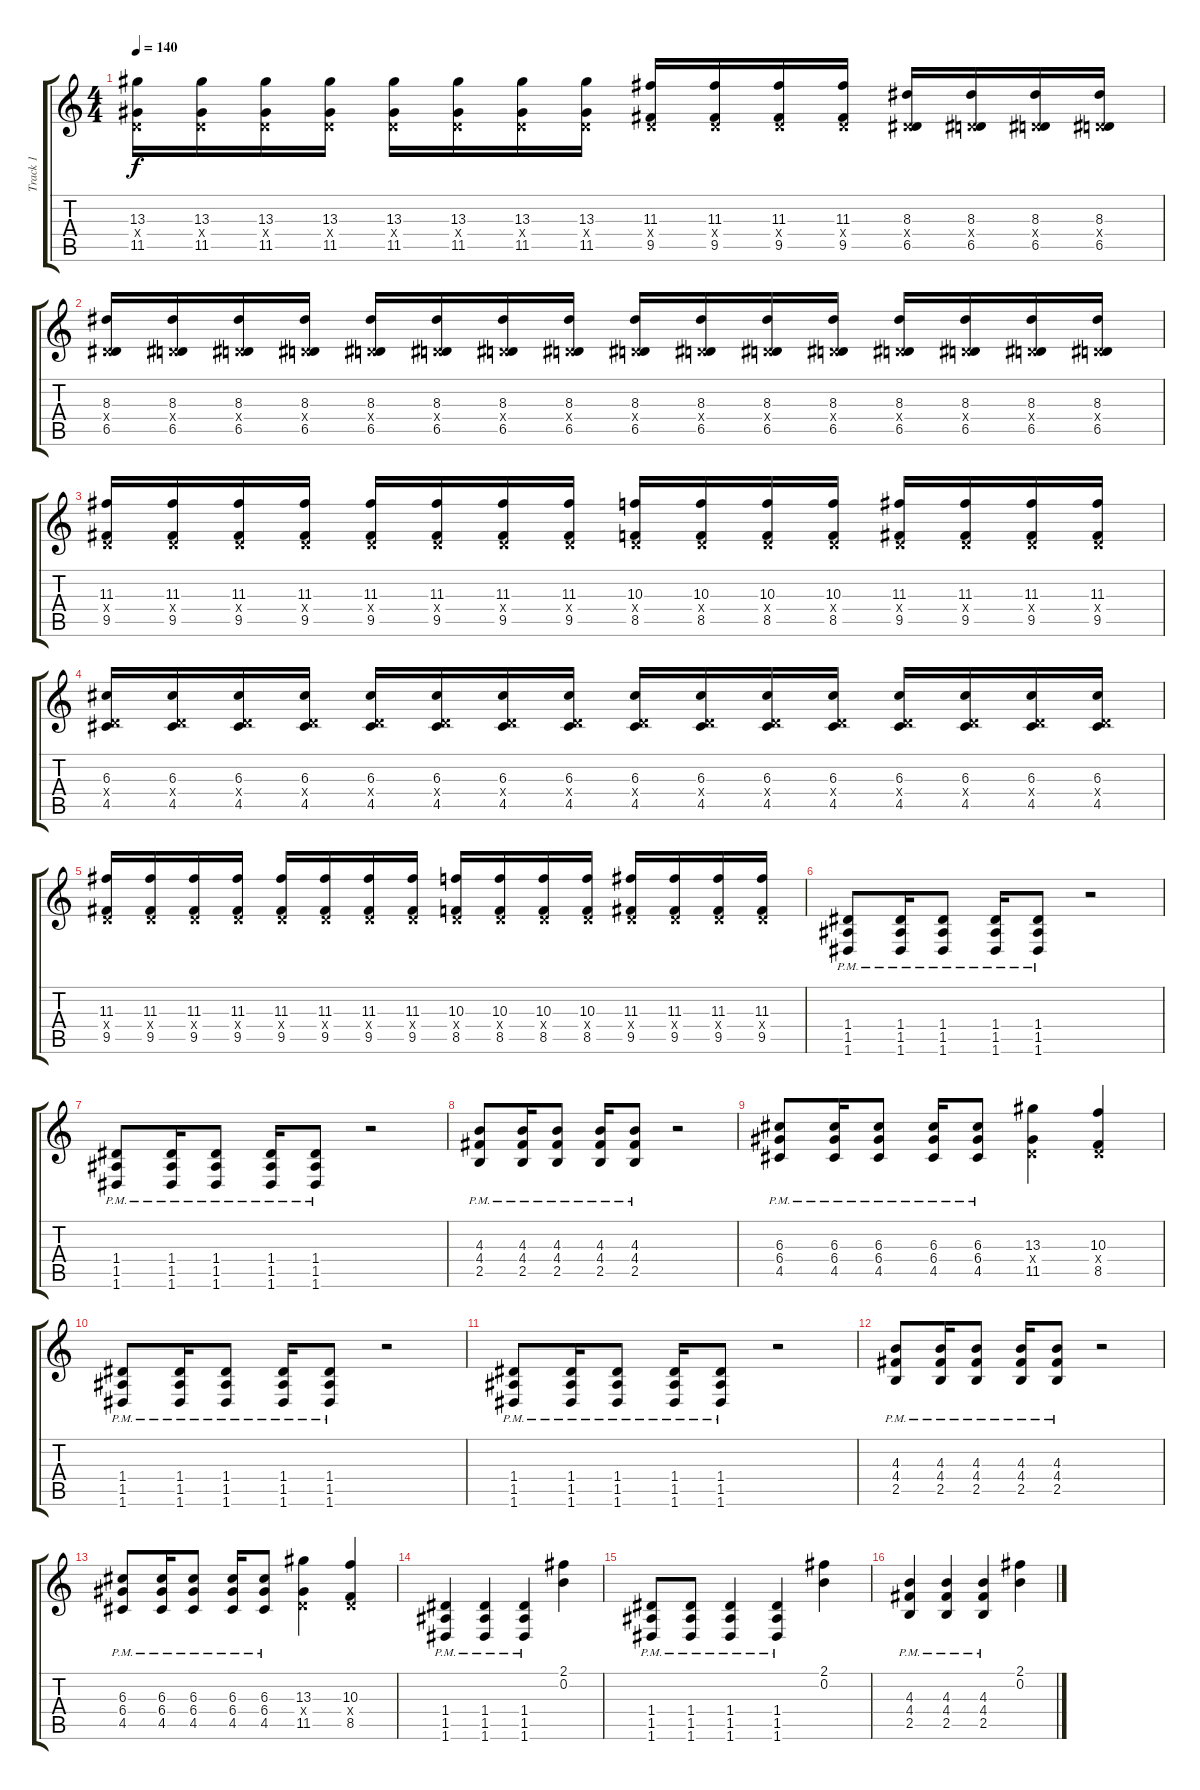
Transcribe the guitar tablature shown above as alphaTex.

\track ("Track 1" "Track 1") {instrument distortionguitar}
\staff {score tabs}
\tuning (E4 B3 G3 D3 A2 D2) {hide}
\ts (4 4)
\tempo 140
\clef g2
\ks c
(13.3 0.4{x} 11.5).16{dy f} (13.3 0.4{x} 11.5).16 (13.3 0.4{x} 11.5).16 (13.3 0.4{x} 11.5).16 (13.3 0.4{x} 11.5).16 (13.3 0.4{x} 11.5).16 (13.3 0.4{x} 11.5).16 (13.3 0.4{x} 11.5).16 (11.3 0.4{x} 9.5).16 (11.3 0.4{x} 9.5).16 (11.3 0.4{x} 9.5).16 (11.3 0.4{x} 9.5).16 (8.3 0.4{x} 6.5).16 (8.3 0.4{x} 6.5).16 (8.3 0.4{x} 6.5).16 (8.3 0.4{x} 6.5).16 |
(8.3 0.4{x} 6.5).16 (8.3 0.4{x} 6.5).16 (8.3 0.4{x} 6.5).16 (8.3 0.4{x} 6.5).16 (8.3 0.4{x} 6.5).16 (8.3 0.4{x} 6.5).16 (8.3 0.4{x} 6.5).16 (8.3 0.4{x} 6.5).16 (8.3 0.4{x} 6.5).16 (8.3 0.4{x} 6.5).16 (8.3 0.4{x} 6.5).16 (8.3 0.4{x} 6.5).16 (8.3 0.4{x} 6.5).16 (8.3 0.4{x} 6.5).16 (8.3 0.4{x} 6.5).16 (8.3 0.4{x} 6.5).16 |
(11.3 0.4{x} 9.5).16 (11.3 0.4{x} 9.5).16 (11.3 0.4{x} 9.5).16 (11.3 0.4{x} 9.5).16 (11.3 0.4{x} 9.5).16 (11.3 0.4{x} 9.5).16 (11.3 0.4{x} 9.5).16 (11.3 0.4{x} 9.5).16 (10.3 0.4{x} 8.5).16 (10.3 0.4{x} 8.5).16 (10.3 0.4{x} 8.5).16 (10.3 0.4{x} 8.5).16 (11.3 0.4{x} 9.5).16 (11.3 0.4{x} 9.5).16 (11.3 0.4{x} 9.5).16 (11.3 0.4{x} 9.5).16 |
(6.3 0.4{x} 4.5).16 (6.3 0.4{x} 4.5).16 (6.3 0.4{x} 4.5).16 (6.3 0.4{x} 4.5).16 (6.3 0.4{x} 4.5).16 (6.3 0.4{x} 4.5).16 (6.3 0.4{x} 4.5).16 (6.3 0.4{x} 4.5).16 (6.3 0.4{x} 4.5).16 (6.3 0.4{x} 4.5).16 (6.3 0.4{x} 4.5).16 (6.3 0.4{x} 4.5).16 (6.3 0.4{x} 4.5).16 (6.3 0.4{x} 4.5).16 (6.3 0.4{x} 4.5).16 (6.3 0.4{x} 4.5).16 |
(11.3 0.4{x} 9.5).16 (11.3 0.4{x} 9.5).16 (11.3 0.4{x} 9.5).16 (11.3 0.4{x} 9.5).16 (11.3 0.4{x} 9.5).16 (11.3 0.4{x} 9.5).16 (11.3 0.4{x} 9.5).16 (11.3 0.4{x} 9.5).16 (10.3 0.4{x} 8.5).16 (10.3 0.4{x} 8.5).16 (10.3 0.4{x} 8.5).16 (10.3 0.4{x} 8.5).16 (11.3 0.4{x} 9.5).16 (11.3 0.4{x} 9.5).16 (11.3 0.4{x} 9.5).16 (11.3 0.4{x} 9.5).16 |
(1.4 1.5 1.6{pm}).8 (1.4 1.5 1.6{pm}).16 (1.4 1.5 1.6{pm}).8 (1.4 1.5 1.6{pm}).16 (1.4 1.5 1.6{pm}).8 r.2 |
(1.4 1.5 1.6{pm}).8 (1.4 1.5 1.6{pm}).16 (1.4 1.5 1.6{pm}).8 (1.4 1.5 1.6{pm}).16 (1.4 1.5 1.6{pm}).8 r.2 |
(4.3 4.4 2.5{pm}).8 (4.3 4.4 2.5{pm}).16 (4.3 4.4 2.5{pm}).8 (4.3 4.4 2.5{pm}).16 (4.3 4.4 2.5{pm}).8 r.2 |
(6.3 6.4 4.5{pm}).8 (6.3 6.4 4.5{pm}).16 (6.3 6.4 4.5{pm}).8 (6.3 6.4 4.5{pm}).16 (6.3 6.4 4.5{pm}).8 (13.3 0.4{x} 11.5).4 (10.3 0.4{x} 8.5).4 |
(1.4 1.5{pm} 1.6).8 (1.4 1.5{pm} 1.6).16 (1.4 1.5{pm} 1.6).8 (1.4 1.5{pm} 1.6).16 (1.4 1.5{pm} 1.6).8 r.2 |
(1.4 1.5{pm} 1.6).8 (1.4 1.5{pm} 1.6).16 (1.4 1.5{pm} 1.6).8 (1.4 1.5{pm} 1.6).16 (1.4 1.5{pm} 1.6).8 r.2 |
(4.3 4.4 2.5{pm}).8 (4.3 4.4 2.5{pm}).16 (4.3 4.4 2.5{pm}).8 (4.3 4.4 2.5{pm}).16 (4.3 4.4 2.5{pm}).8 r.2 |
(6.3 6.4 4.5{pm}).8 (6.3 6.4 4.5{pm}).16 (6.3 6.4 4.5{pm}).8 (6.3 6.4 4.5{pm}).16 (6.3 6.4 4.5{pm}).8 (13.3 0.4{x} 11.5).4 (10.3 0.4{x} 8.5).4 |
(1.4 1.5{pm} 1.6).4 (1.4 1.5{pm} 1.6).4 (1.4 1.5{pm} 1.6).4 (2.1 0.2).4 |
(1.4 1.5{pm} 1.6).8 (1.4 1.5{pm} 1.6).8 (1.4 1.5{pm} 1.6).4 (1.4 1.5{pm} 1.6).4 (2.1 0.2).4 |
(4.3 4.4 2.5{pm}).4 (4.3 4.4 2.5{pm}).4 (4.3 4.4 2.5{pm}).4 (2.1 0.2).4
